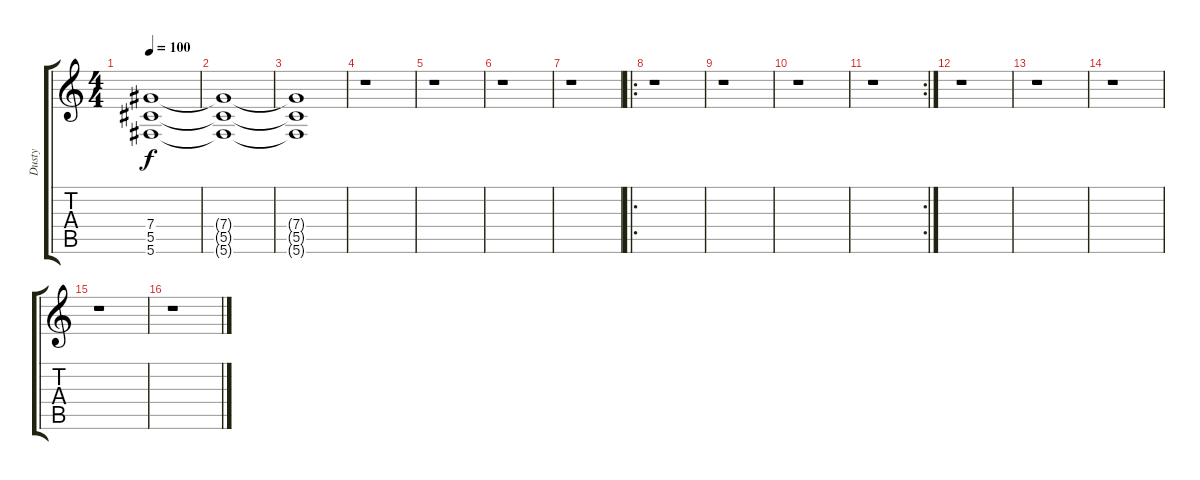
\track ("Dusty" "Dusty") {instrument overdrivenguitar}
\staff {score tabs}
\tuning (Eb4 Bb3 Gb3 Db3 Ab2 Db2) {hide}
\ts (4 4)
\tempo 100
\clef g2
\ks c
(7.4{t} 5.5{t} 5.6{t}).1{dy f} |
(7.4{t} 5.5{t} 5.6{t}).1 |
(7.4{t} 5.5{t} 5.6{t}).1 |
r.1 |
r.1 |
r.1 |
r.1 |
\ro
r.1 |
r.1 |
r.1 |
\rc 2
r.1 |
r.1 |
r.1 |
r.1 |
r.1 |
r.1
